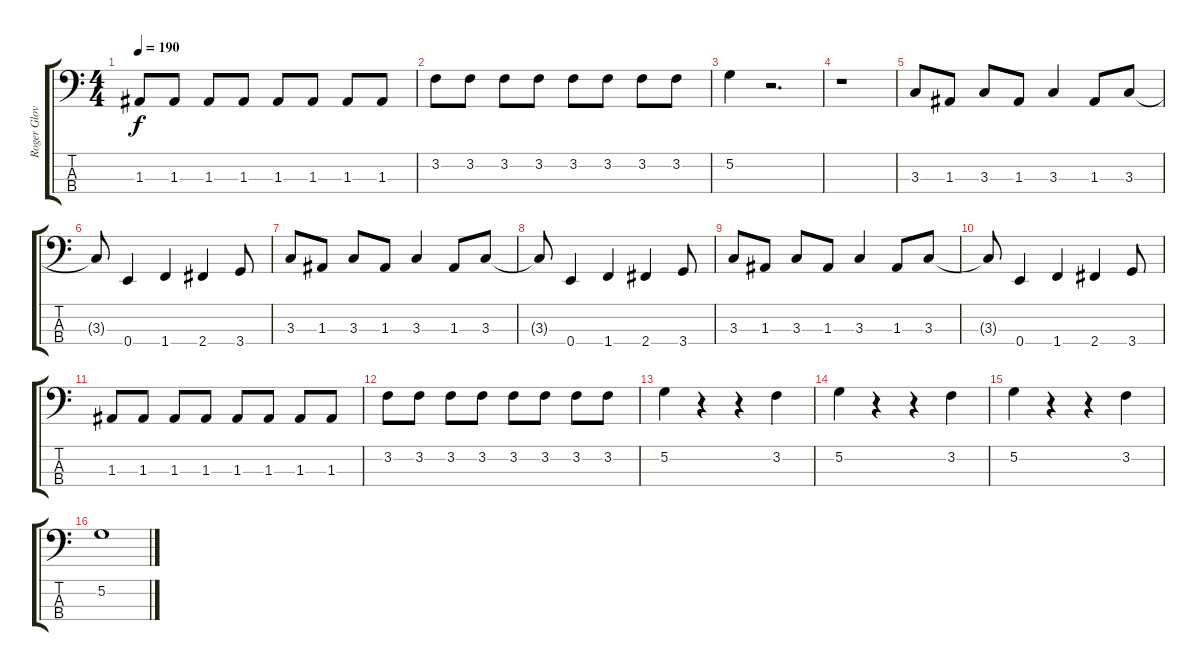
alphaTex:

\track ("Roger Glover" "Roger Glov") {instrument electricbasspick}
\staff {score tabs}
\tuning (G2 D2 A1 E1) {hide}
\ts (4 4)
\tempo 190
\clef f4
\ks c
1.3.8{dy f} 1.3.8 1.3.8 1.3.8 1.3.8 1.3.8 1.3.8 1.3.8 |
3.2.8 3.2.8 3.2.8 3.2.8 3.2.8 3.2.8 3.2.8 3.2.8 |
5.2.4 r.2{d} |
r.1 |
3.3.8 1.3.8 3.3.8 1.3.8 3.3.4 1.3.8 3.3.8 |
3.3{t}.8 0.4.4 1.4.4 2.4.4 3.4.8 |
3.3.8 1.3.8 3.3.8 1.3.8 3.3.4 1.3.8 3.3.8 |
3.3{t}.8 0.4.4 1.4.4 2.4.4 3.4.8 |
3.3.8 1.3.8 3.3.8 1.3.8 3.3.4 1.3.8 3.3.8 |
3.3{t}.8 0.4.4 1.4.4 2.4.4 3.4.8 |
1.3.8 1.3.8 1.3.8 1.3.8 1.3.8 1.3.8 1.3.8 1.3.8 |
3.2.8 3.2.8 3.2.8 3.2.8 3.2.8 3.2.8 3.2.8 3.2.8 |
5.2.4 r.4 r.4 3.2.4 |
5.2.4 r.4 r.4 3.2.4 |
5.2.4 r.4 r.4 3.2.4 |
5.2.1
